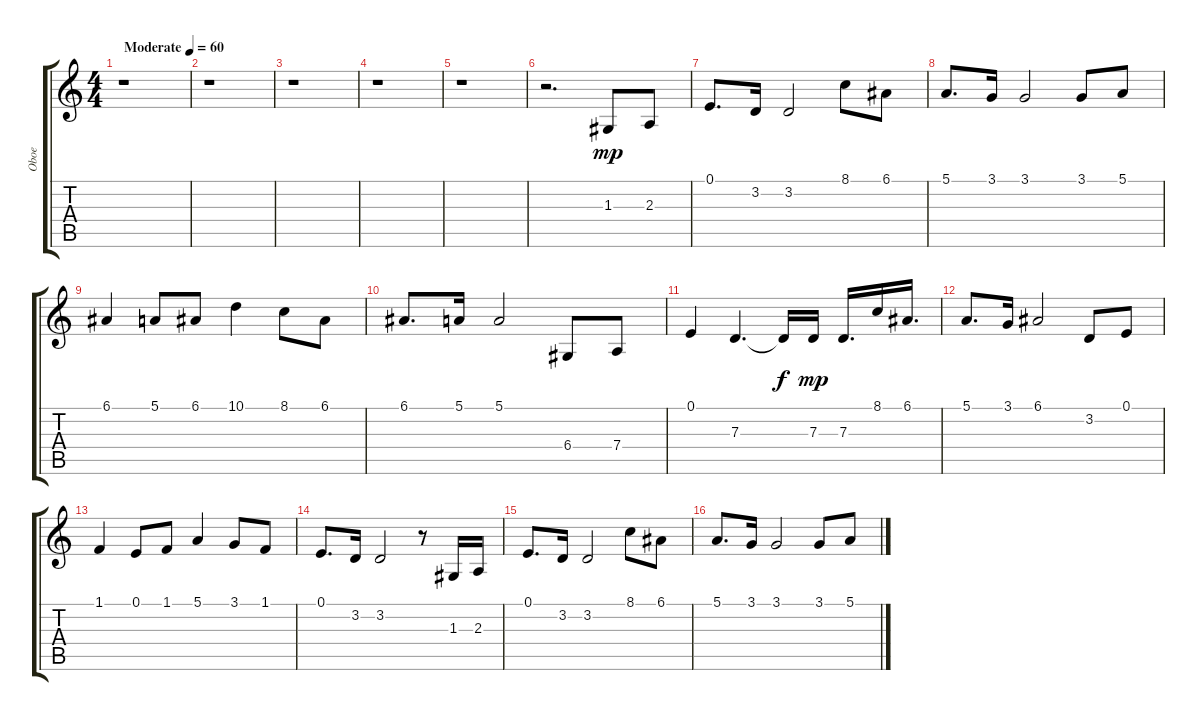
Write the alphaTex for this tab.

\track ("Oboe" "Oboe") {instrument oboe}
\staff {score tabs}
\tuning (E4 B3 G3 D3 A2 E2) {hide}
\ts (4 4)
\tempo (60 "Moderate")
\clef g2
\ks c
r.1{dy mp instrument oboe} |
r.1 |
r.1 |
r.1 |
r.1 |
r.2{d} 1.3.8 2.3.8 |
0.1.8{d} 3.2.16 3.2.2 8.1.8 6.1.8 |
5.1.8{d} 3.1.16 3.1.2 3.1.8 5.1.8 |
6.1.4 5.1.8 6.1.8 10.1.4 8.1.8 6.1.8 |
6.1.8{d} 5.1.16 5.1.2 6.4.8 7.4.8 |
0.1.4 7.3.4{d} 7.3{t}.16{dy f} 7.3.16{dy mp} 7.3.16{d} 8.1.16 6.1.16{d} |
5.1.8{d} 3.1.16 6.1.2 3.2.8 0.1.8 |
1.1.4 0.1.8 1.1.8 5.1.4 3.1.8 1.1.8 |
0.1.8{d} 3.2.16 3.2.2 r.8 1.3.16 2.3.16 |
0.1.8{d} 3.2.16 3.2.2 8.1.8 6.1.8 |
5.1.8{d} 3.1.16 3.1.2 3.1.8 5.1.8
